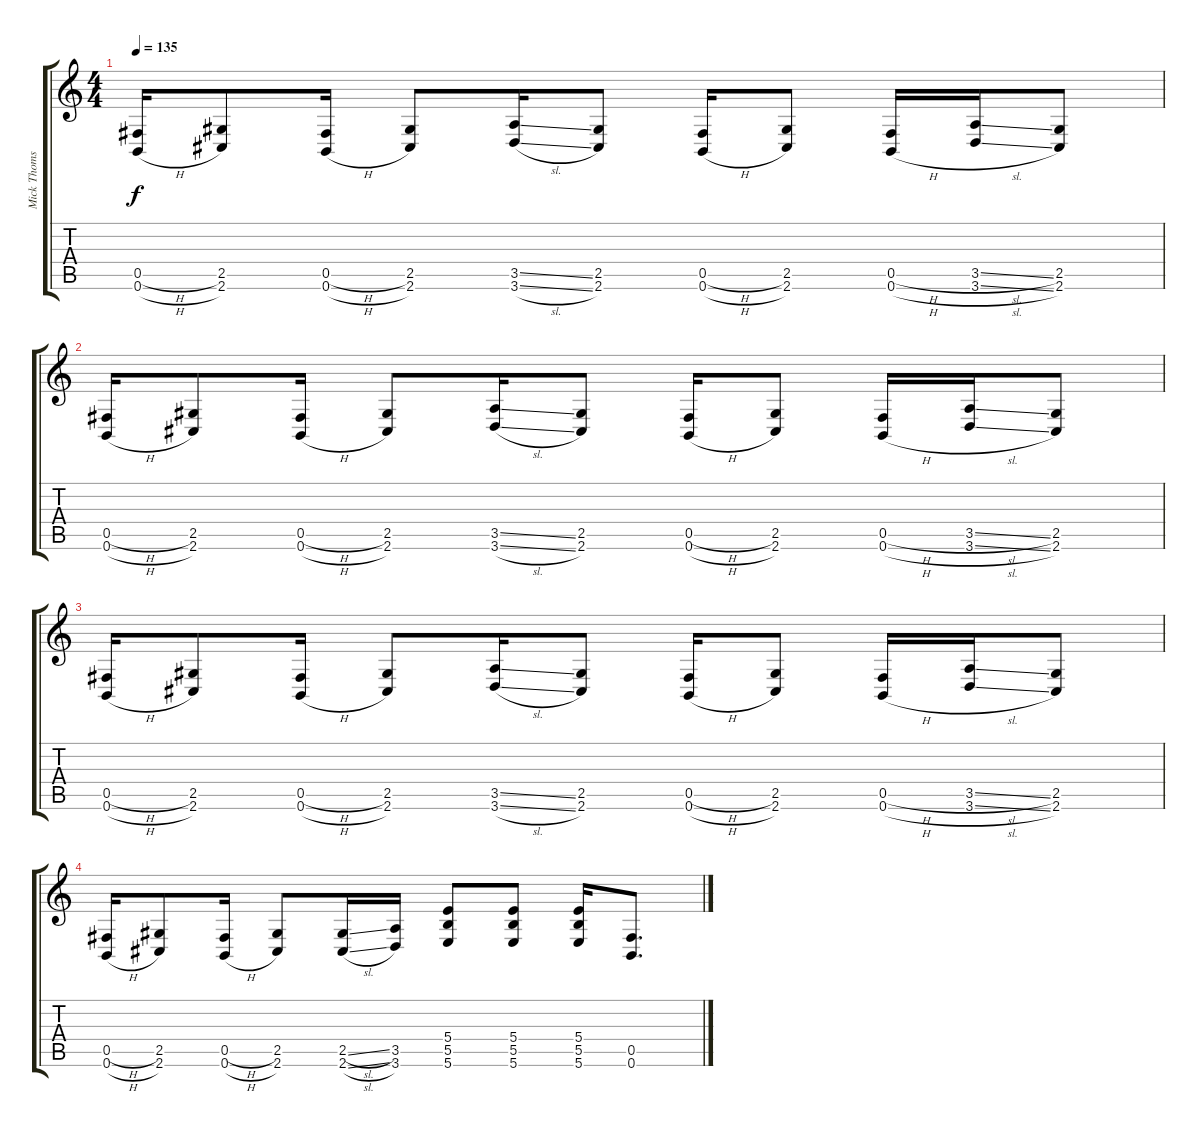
\track ("Mick Thomson" "Mick Thoms") {instrument distortionguitar}
\staff {score tabs}
\tuning (Db4 Ab3 E3 B2 Gb2 B1) {hide}
\ts (4 4)
\tempo 135
\clef g2
\ks c
(0.5{h} 0.6{h}).16{dy f volume 13} (2.5 2.6).8 (0.5{h} 0.6{h}).16 (2.5 2.6).8 (3.5{ss} 3.6{sl}).16 (2.5 2.6).8 (0.5{h} 0.6{h}).16 (2.5 2.6).8 (0.5{h} 0.6{h}).16 (3.5{sl} 3.6{sl}).16 (2.5 2.6).8 |
(0.5{h} 0.6{h}).16 (2.5 2.6).8 (0.5{h} 0.6{h}).16 (2.5 2.6).8 (3.5{ss} 3.6{sl}).16 (2.5 2.6).8 (0.5{h} 0.6{h}).16 (2.5 2.6).8 (0.5{h} 0.6{h}).16 (3.5{sl} 3.6{sl}).16 (2.5 2.6).8 |
(0.5{h} 0.6{h}).16 (2.5 2.6).8 (0.5{h} 0.6{h}).16 (2.5 2.6).8 (3.5{ss} 3.6{sl}).16 (2.5 2.6).8 (0.5{h} 0.6{h}).16 (2.5 2.6).8 (0.5{h} 0.6{h}).16 (3.5{sl} 3.6{sl}).16 (2.5 2.6).8 |
(0.5{h} 0.6{h}).16 (2.5 2.6).8 (0.5{h} 0.6{h}).16 (2.5 2.6).8 (2.5{sl} 2.6{sl}).16 (3.5 3.6).16 (5.4 5.5 5.6).8 (5.4 5.5 5.6).8 (5.4 5.5 5.6).16 (0.5 0.6).8{d}
